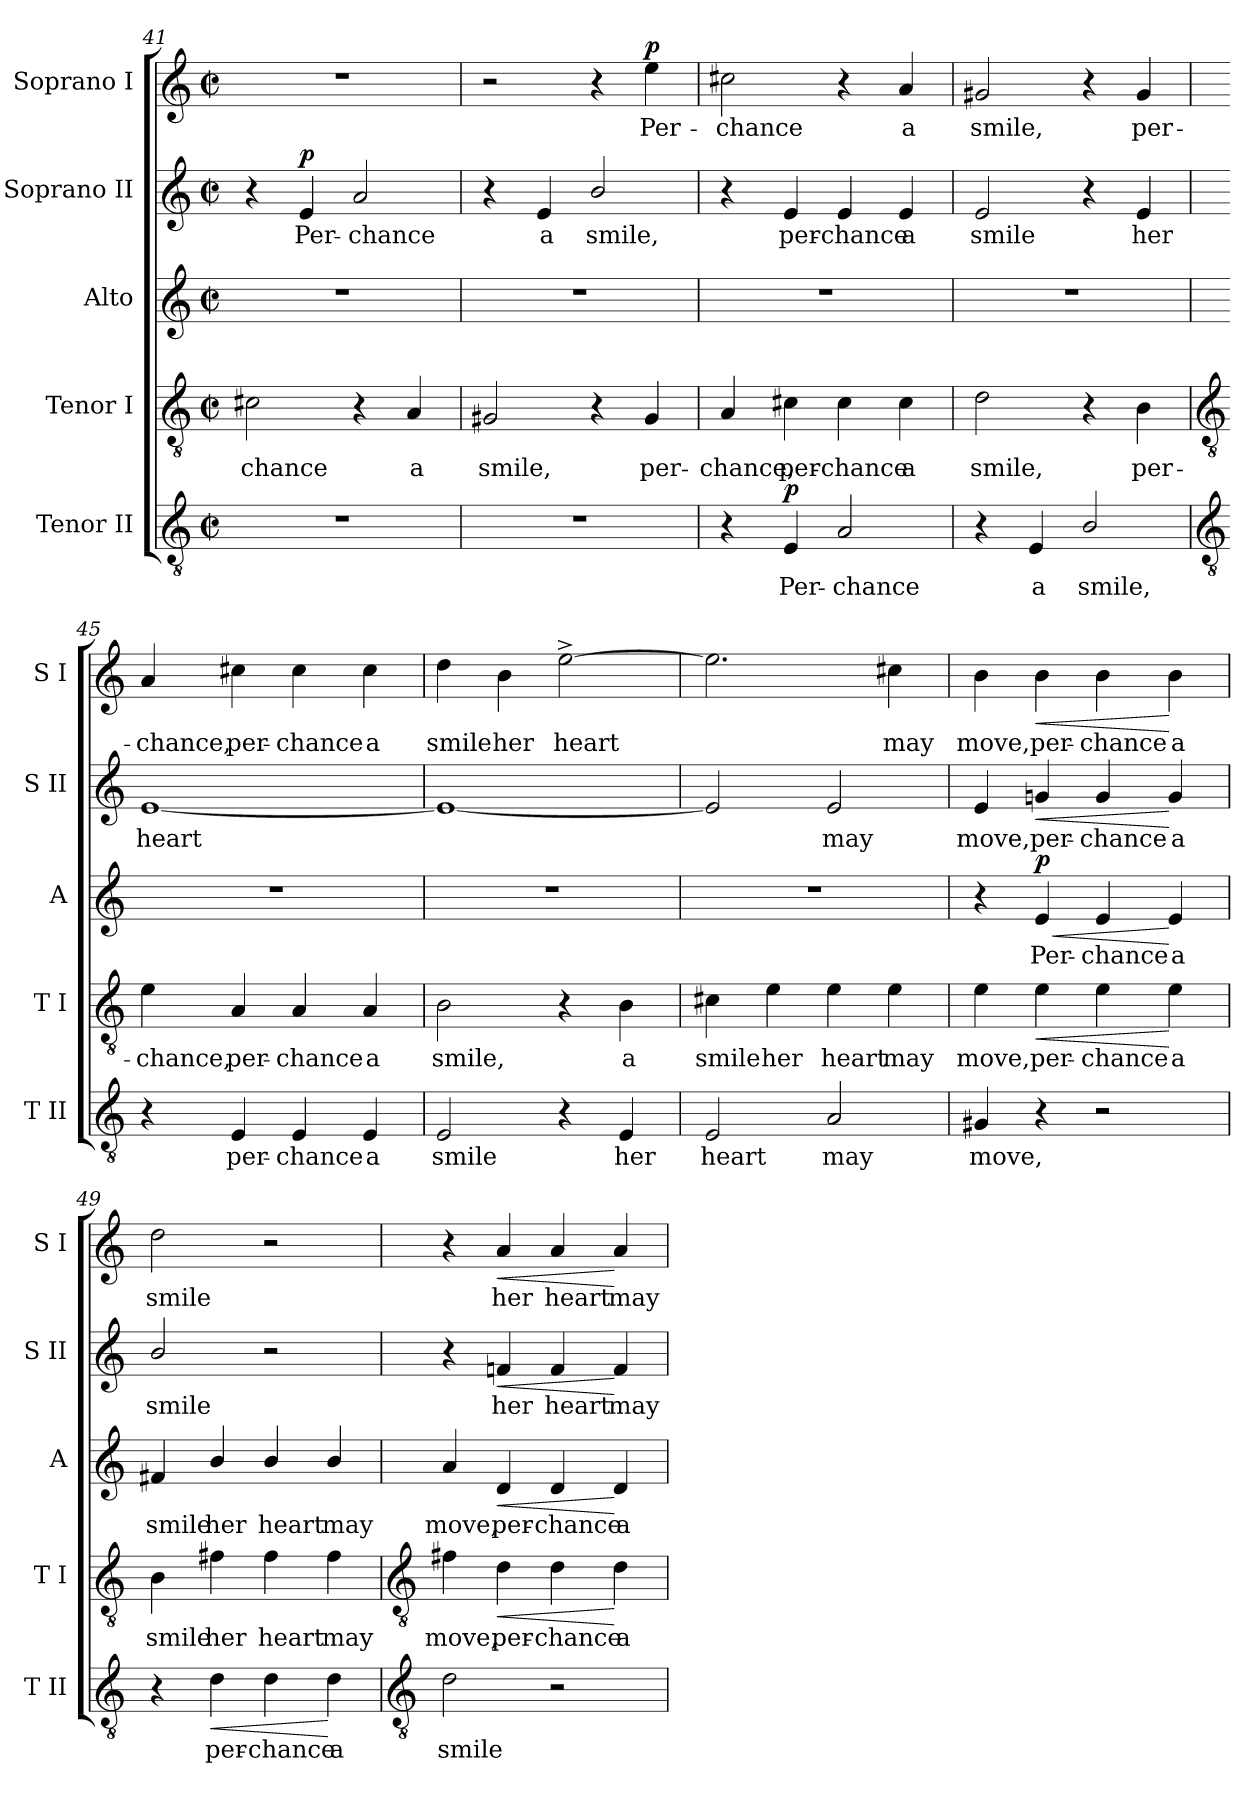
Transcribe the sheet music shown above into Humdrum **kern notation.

**kern	**text	**dynam	**kern	**text	**dynam	**kern	**text	**dynam	**kern	**text	**dynam	**kern	**text	**dynam
*part5	*part5	*part5	*part4	*part4	*part4	*part3	*part3	*part3	*part2	*part2	*part2	*part1	*part1	*part1
*staff5	*staff5	*staff5	*staff4	*staff4	*staff4	*staff3	*staff3	*staff3	*staff2	*staff2	*staff2	*staff1	*staff1	*staff1
*I"Tenor II	*	*	*I"Tenor I	*	*	*I"Alto	*	*	*I"Soprano II	*	*	*I"Soprano I	*	*
*I'T II	*	*	*I'T I	*	*	*I'A	*	*	*I'S II	*	*	*I'S I	*	*
*clefGv2	*	*	*clefGv2	*	*	*clefG2	*	*	*clefG2	*	*	*clefG2	*	*
*k[]	*	*	*k[]	*	*	*k[]	*	*	*k[]	*	*	*k[]	*	*
*C:	*	*	*C:	*	*	*C:	*	*	*C:	*	*	*C:	*	*
*M2/2	*	*	*M2/2	*	*	*M2/2	*	*	*M2/2	*	*	*M2/2	*	*
*met(c|)	*	*	*met(c|)	*	*	*met(c|)	*	*	*met(c|)	*	*	*met(c|)	*	*
=41	=41	=41	=41	=41	=41	=41	=41	=41	=41	=41	=41	=41	=41	=41
!	!	!	!	!LO:LY:b	!	!	!	!	!	!	!	!	!	!
1r	.	.	2c#X	-chance	.	1r	.	.	4r	.	.	1r	.	.
!	!	!	!	!	!	!	!	!	!	!LO:LY:b	!LO:DY:b	!	!	!
.	.	.	.	.	.	.	.	.	4e	Per-	p	.	.	.
!	!	!	!	!	!	!	!	!	!	!LO:LY:b	!	!	!	!
.	.	.	4r	.	.	.	.	.	2a	-chance	.	.	.	.
!	!	!	!	!LO:LY:b	!	!	!	!	!	!	!	!	!	!
.	.	.	4A	a	.	.	.	.	.	.	.	.	.	.
=42	=42	=42	=42	=42	=42	=42	=42	=42	=42	=42	=42	=42	=42	=42
!	!	!	!	!LO:LY:b	!	!	!	!	!	!	!	!	!	!
1r	.	.	2G#X	smile,	.	1r	.	.	4r	.	.	2r	.	.
!	!	!	!	!	!	!	!	!	!	!LO:LY:b	!	!	!	!
.	.	.	.	.	.	.	.	.	4e	a	.	.	.	.
!	!	!	!	!	!	!	!	!	!	!LO:LY:b	!	!	!	!
.	.	.	4r	.	.	.	.	.	2b/	smile,	.	4r	.	.
!	!	!	!	!LO:LY:b	!	!	!	!	!	!	!	!	!LO:LY:b	!LO:DY:b
.	.	.	4G#	per-	.	.	.	.	.	.	.	4ee	Per-	p
=43	=43	=43	=43	=43	=43	=43	=43	=43	=43	=43	=43	=43	=43	=43
!	!	!	!	!LO:LY:b	!	!	!	!	!	!	!	!	!LO:LY:b	!
4r	.	.	4A	-chance,	.	1r	.	.	4r	.	.	2cc#X	-chance	.
!	!LO:LY:b	!LO:DY:b	!	!LO:LY:b	!	!	!	!	!	!LO:LY:b	!	!	!	!
4E	Per-	p	4c#X	per-	.	.	.	.	4e	per-	.	.	.	.
!	!LO:LY:b	!	!	!LO:LY:b	!	!	!	!	!	!LO:LY:b	!	!	!	!
2A	-chance	.	4c#	-chance	.	.	.	.	4e	-chance	.	4r	.	.
!	!	!	!	!LO:LY:b	!	!	!	!	!	!LO:LY:b	!	!	!LO:LY:b	!
.	.	.	4c#	a	.	.	.	.	4e	a	.	4a	a	.
=44	=44	=44	=44	=44	=44	=44	=44	=44	=44	=44	=44	=44	=44	=44
!	!	!	!	!LO:LY:b	!	!	!	!	!	!LO:LY:b	!	!	!LO:LY:b	!
4r	.	.	2d	smile,	.	1r	.	.	2e	smile	.	2g#X	smile,	.
!	!LO:LY:b	!	!	!	!	!	!	!	!	!	!	!	!	!
4E	a	.	.	.	.	.	.	.	.	.	.	.	.	.
!	!LO:LY:b	!	!	!	!	!	!	!	!	!	!	!	!	!
2B/	smile,	.	4r	.	.	.	.	.	4r	.	.	4r	.	.
!	!	!	!	!LO:LY:b	!	!	!	!	!	!LO:LY:b	!	!	!LO:LY:b	!
.	.	.	4B	per-	.	.	.	.	4e	her	.	4g#	per-	.
!!LO:LB:g=z
=45	=45	=45	=45	=45	=45	=45	=45	=45	=45	=45	=45	=45	=45	=45
*clefGv2	*	*	*clefGv2	*	*	*	*	*	*	*	*	*	*	*
!	!	!	!	!LO:LY:b	!	!	!	!	!	!LO:LY:b	!	!	!LO:LY:b	!
4r	.	.	4e	-chance,	.	1r	.	.	[1e	heart	.	4a	-chance,	.
!	!LO:LY:b	!	!	!LO:LY:b	!	!	!	!	!	!	!	!	!LO:LY:b	!
4E	per-	.	4A	per-	.	.	.	.	.	.	.	4cc#X	per-	.
!	!LO:LY:b	!	!	!LO:LY:b	!	!	!	!	!	!	!	!	!LO:LY:b	!
4E	-chance	.	4A	-chance	.	.	.	.	.	.	.	4cc#	-chance	.
!	!LO:LY:b	!	!	!LO:LY:b	!	!	!	!	!	!	!	!	!LO:LY:b	!
4E	a	.	4A	a	.	.	.	.	.	.	.	4cc#	a	.
=46	=46	=46	=46	=46	=46	=46	=46	=46	=46	=46	=46	=46	=46	=46
!	!LO:LY:b	!	!	!LO:LY:b	!	!	!	!	!	!	!	!	!LO:LY:b	!
2E	smile	.	2B	smile,	.	1r	.	.	1e_	.	.	4dd	smile	.
!	!	!	!	!	!	!	!	!	!	!	!	!	!LO:LY:b	!
.	.	.	.	.	.	.	.	.	.	.	.	4b	her	.
!	!	!	!	!	!	!	!	!	!	!	!	!	!LO:LY:b	!
4r	.	.	4r	.	.	.	.	.	.	.	.	[2ee^	heart	.
!	!LO:LY:b	!	!	!LO:LY:b	!	!	!	!	!	!	!	!	!	!
4E	her	.	4B	a	.	.	.	.	.	.	.	.	.	.
=47	=47	=47	=47	=47	=47	=47	=47	=47	=47	=47	=47	=47	=47	=47
!	!LO:LY:b	!	!	!LO:LY:b	!	!	!	!	!	!	!	!	!	!
2E	heart	.	4c#X	smile	.	1r	.	.	2e]	.	.	2.ee]	.	.
!	!	!	!	!LO:LY:b	!	!	!	!	!	!	!	!	!	!
.	.	.	4e	her	.	.	.	.	.	.	.	.	.	.
!	!LO:LY:b	!	!	!LO:LY:b	!	!	!	!	!	!LO:LY:b	!	!	!	!
2A	may	.	4e	heart	.	.	.	.	2e	may	.	.	.	.
!	!	!	!	!LO:LY:b	!	!	!	!	!	!	!	!	!LO:LY:b	!
.	.	.	4e	may	.	.	.	.	.	.	.	4cc#X	may	.
=48	=48	=48	=48	=48	=48	=48	=48	=48	=48	=48	=48	=48	=48	=48
!	!LO:LY:b	!	!	!LO:LY:b	!	!	!	!	!	!LO:LY:b	!	!	!LO:LY:b	!
4G#X	move,	.	4e	move,	.	4r	.	.	4e	move,	.	4b	move,	.
!	!	!	!	!LO:LY:b	!LO:HP:b	!	!LO:LY:b	!LO:HP:b	!	!LO:LY:b	!LO:HP:b	!	!LO:LY:b	!LO:HP:b
!	!	!	!	!	!	!	!	!LO:DY:n=1:b	!	!	!	!	!	!
4r	.	.	4e	per-	<	4e	Per-	< p	4gn	per-	<	4b	per-	<
!	!	!	!	!LO:LY:b	!	!	!LO:LY:b	!	!	!LO:LY:b	!	!	!LO:LY:b	!
2r	.	.	4e	-chance	.	4e	-chance	.	4g	-chance	.	4b	-chance	.
!	!	!	!	!LO:LY:b	!	!	!LO:LY:b	!	!	!LO:LY:b	!	!	!LO:LY:b	!
.	.	.	4e	a	[	4e	a	[	4g	a	[	4b	a	[
=49	=49	=49	=49	=49	=49	=49	=49	=49	=49	=49	=49	=49	=49	=49
!	!	!	!	!LO:LY:b	!	!	!LO:LY:b	!	!	!LO:LY:b	!	!	!LO:LY:b	!
4r	.	.	4B	smile	.	4f#X	smile	.	2b/	smile	.	2dd	smile	.
!	!LO:LY:b	!LO:HP:b	!	!LO:LY:b	!	!	!LO:LY:b	!	!	!	!	!	!	!
4d	per-	<	4f#X\	her	.	4b/	her	.	.	.	.	.	.	.
!	!LO:LY:b	!	!	!LO:LY:b	!	!	!LO:LY:b	!	!	!	!	!	!	!
4d	-chance	.	4f#\	heart	.	4b/	heart	.	2r	.	.	2r	.	.
!	!LO:LY:b	!	!	!LO:LY:b	!	!	!LO:LY:b	!	!	!	!	!	!	!
4d	a	[	4f#\	may	.	4b/	may	.	.	.	.	.	.	.
!!LO:LB:g=z
=50	=50	=50	=50	=50	=50	=50	=50	=50	=50	=50	=50	=50	=50	=50
*clefGv2	*	*	*clefGv2	*	*	*	*	*	*	*	*	*	*	*
!	!LO:LY:b	!	!	!LO:LY:b	!	!	!LO:LY:b	!	!	!	!	!	!	!
2d	smile	.	4f#X	move,	.	4a	move,	.	4r	.	.	4r	.	.
!	!	!	!	!LO:LY:b	!LO:HP:b	!	!LO:LY:b	!LO:HP:b	!	!LO:LY:b	!LO:HP:b	!	!LO:LY:b	!LO:HP:b
.	.	.	4d	per-	<	4d	per-	<	4fn	her	<	4a	her	<
!	!	!	!	!LO:LY:b	!	!	!LO:LY:b	!	!	!LO:LY:b	!	!	!LO:LY:b	!
2r	.	.	4d	-chance	.	4d	-chance	.	4f	heart	.	4a	heart	.
!	!	!	!	!LO:LY:b	!	!	!LO:LY:b	!	!	!LO:LY:b	!	!	!LO:LY:b	!
.	.	.	4d	a	[	4d	a	[	4f	may	[	4a	may	[
=	=	=	=	=	=	=	=	=	=	=	=	=	=	=
*-	*-	*-	*-	*-	*-	*-	*-	*-	*-	*-	*-	*-	*-	*-
